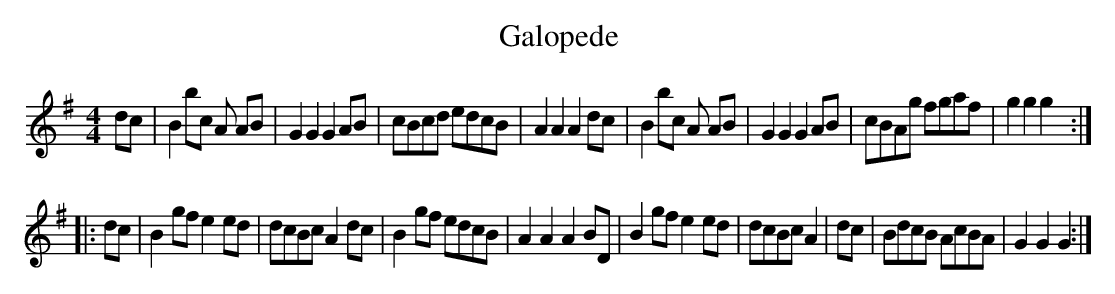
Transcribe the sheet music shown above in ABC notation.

X:1
T:Galopede
K:G
M:4/4
dc| B2 bc A AB| G2 G2 G2 AB|cBcd edcB| A2 A2 A2 dc| B2 bc A AB| G2 G2 G2 AB| cBAg fgaf| g2 g2 g2:|
|:dc|B2 gf e2 ed|dcBc A2 dc| B2 gf edcB| A2 A2 A2BD| B2gf e2 ed|dcBc A2|dc|BdcB AcBA |G2 G2 G2:|
